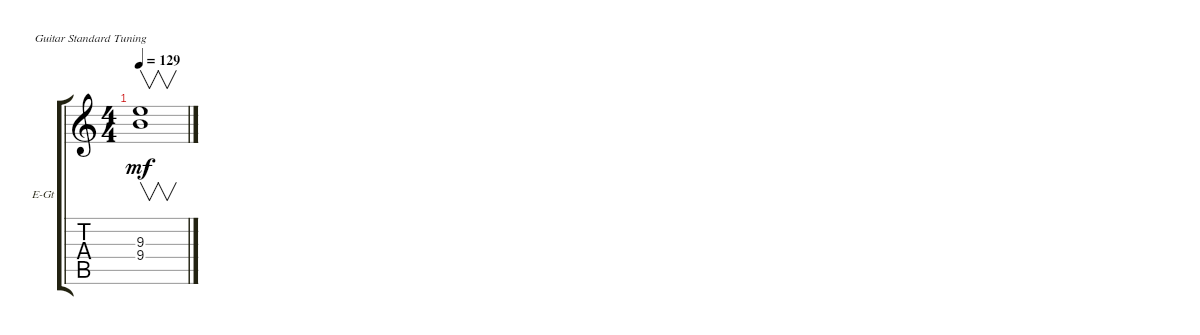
\defaultSystemsLayout 4
\bracketExtendMode groupsimilarinstruments
\firstSystemTrackNameOrientation horizontal
\otherSystemsTrackNameOrientation horizontal
\track ("Guitar" "E-Gt") {instrument overdrivenguitar}
\staff {score tabs}
\tuning (E4 B3 G3 D3 A2 E2)
\ts (4 4)
\tempo 129
\clef g2
\ks c
(9.4{t} 9.3{t}).1{v dy mf}
